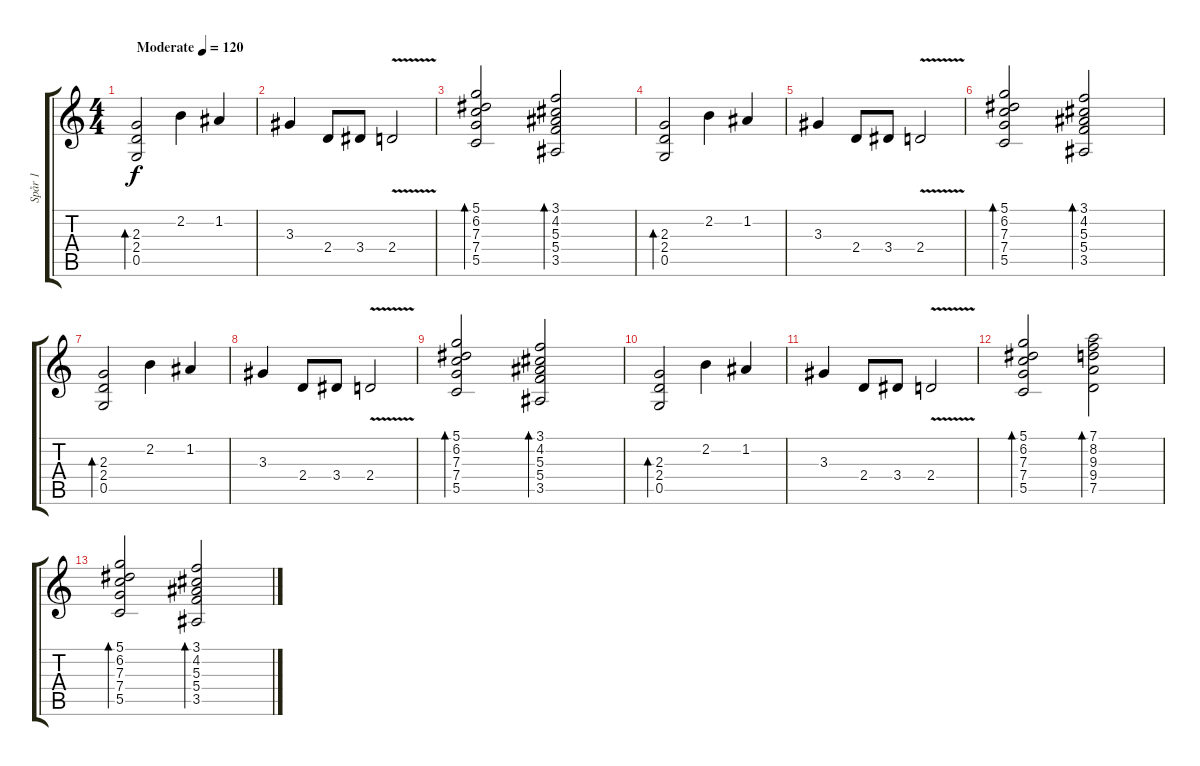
\track ("Spår 1" "Spår 1") {instrument acousticguitarsteel}
\staff {score tabs}
\tuning (D4 A3 F3 C3 G2 D2) {hide}
\ts (4 4)
\tempo (120 "Moderate")
\clef g2
\ks c
(2.3 2.4 0.5).2{bd 240 dy f instrument acousticguitarsteel} 2.2.4 1.2.4 |
3.3.4 2.4.8 3.4.8 2.4{v}.2 |
(5.1 6.2 7.3 7.4 5.5).2{bd 240} (3.1 4.2 5.3 5.4 3.5).2{bd 240} |
(2.3 2.4 0.5).2{bd 240} 2.2.4 1.2.4 |
3.3.4 2.4.8 3.4.8 2.4{v}.2 |
(5.1 6.2 7.3 7.4 5.5).2{bd 240} (3.1 4.2 5.3 5.4 3.5).2{bd 240} |
(2.3 2.4 0.5).2{bd 240} 2.2.4 1.2.4 |
3.3.4 2.4.8 3.4.8 2.4{v}.2 |
(5.1 6.2 7.3 7.4 5.5).2{bd 240} (3.1 4.2 5.3 5.4 3.5).2{bd 240} |
(2.3 2.4 0.5).2{bd 240} 2.2.4 1.2.4 |
3.3.4 2.4.8 3.4.8 2.4{v}.2 |
(5.1 6.2 7.3 7.4 5.5).2{bd 240} (7.1 8.2 9.3 9.4 7.5).2{bd 240} |
(5.1 6.2 7.3 7.4 5.5).2{bd 240} (3.1 4.2 5.3 5.4 3.5).2{bd 240}
